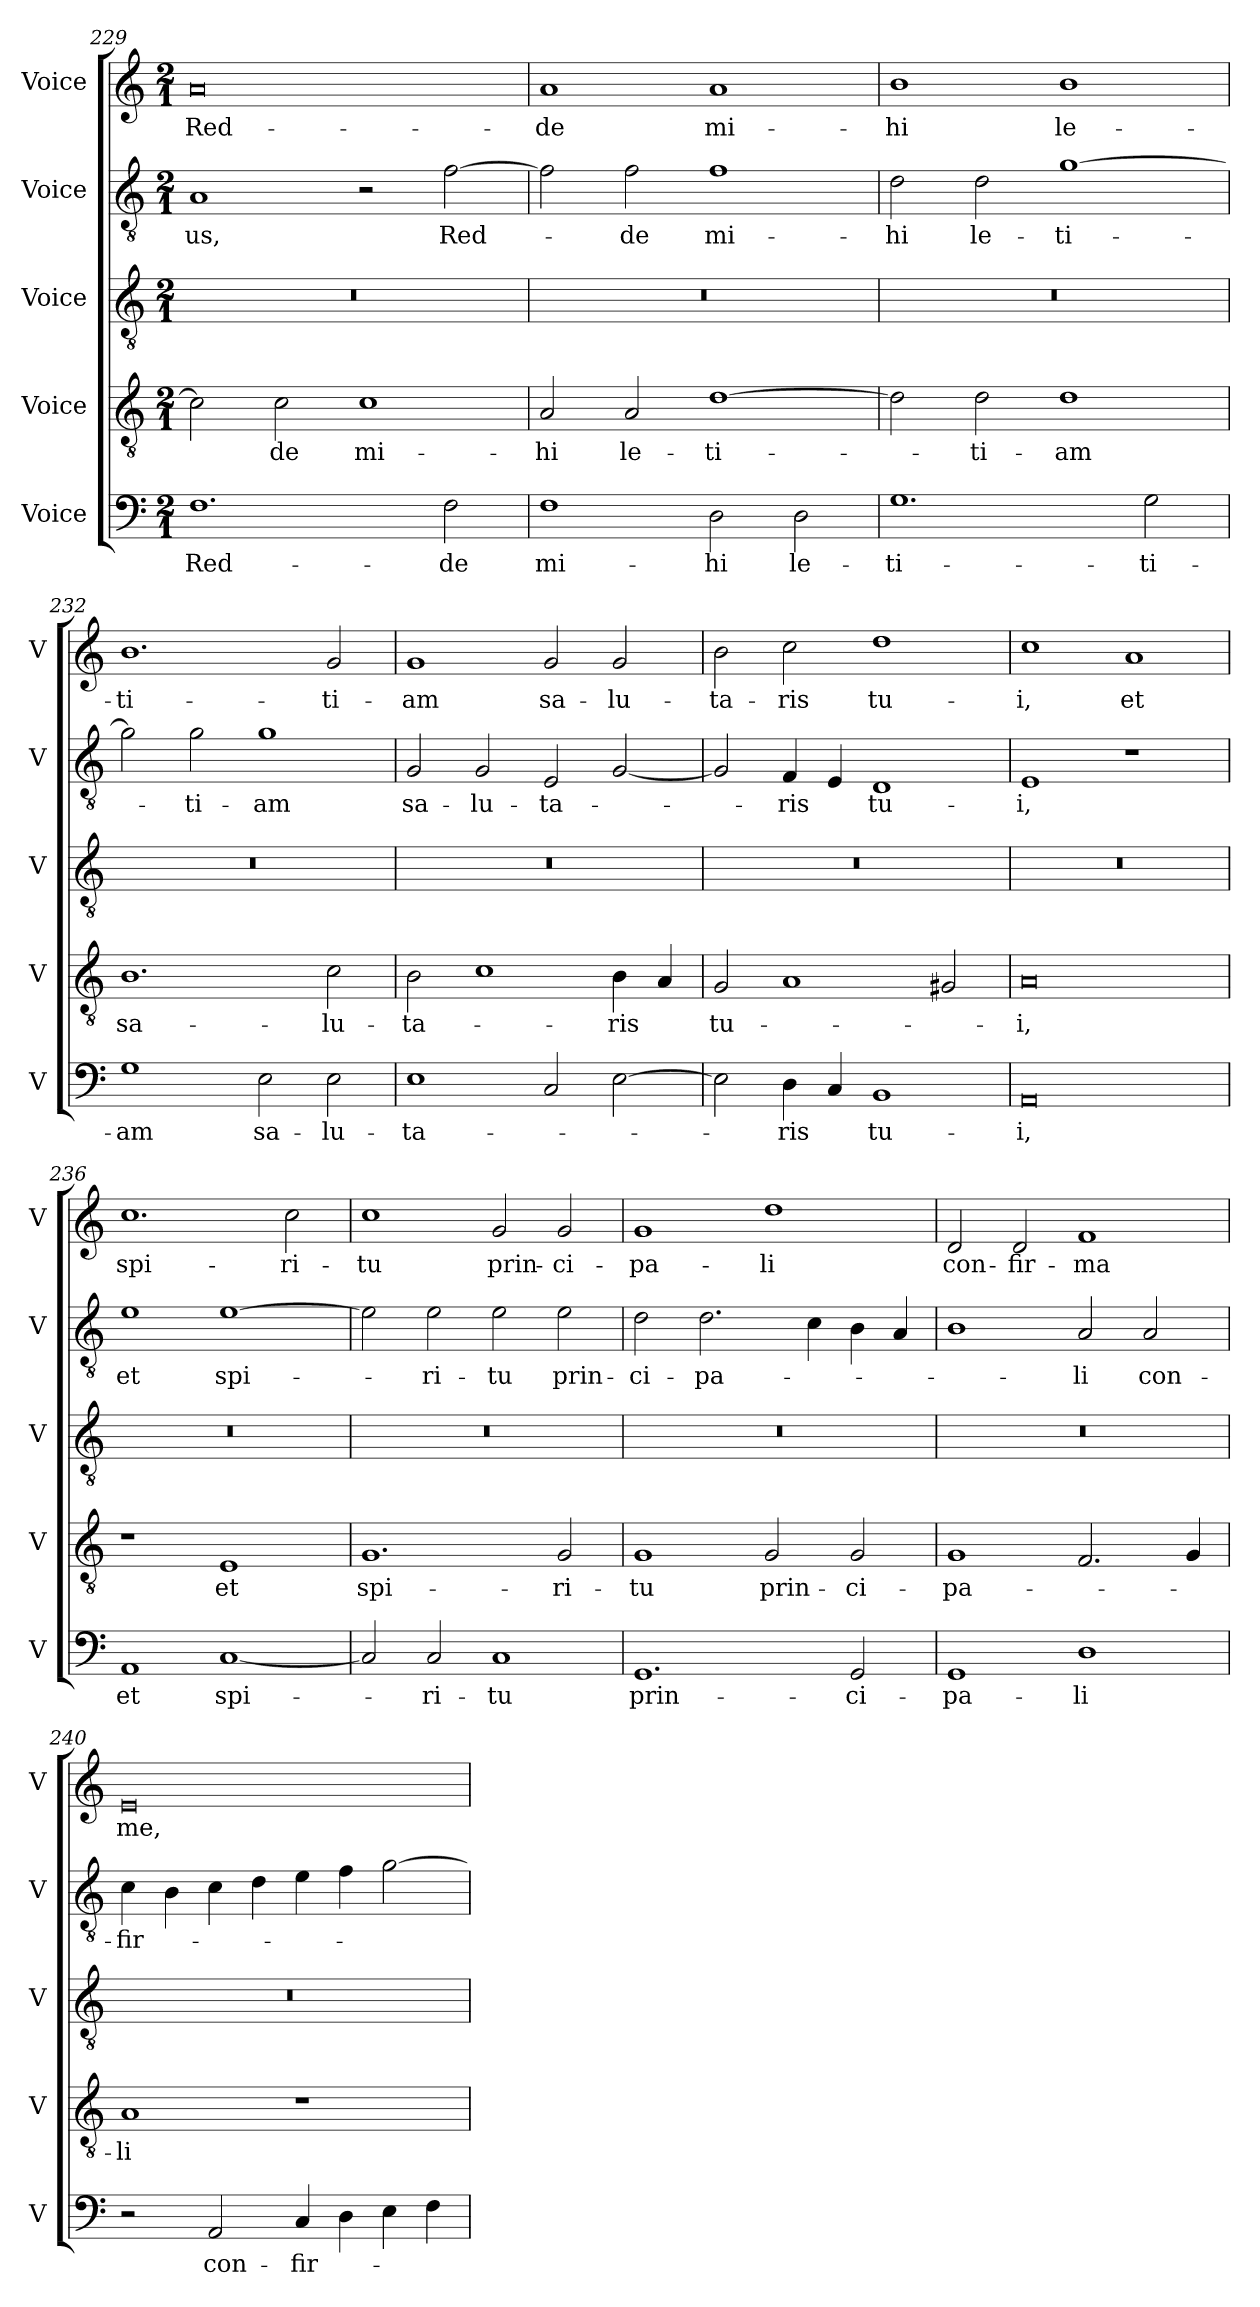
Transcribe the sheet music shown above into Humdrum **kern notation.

**kern	**text	**kern	**text	**kern	**kern	**text	**kern	**text
*part5	*part5	*part4	*part4	*part3	*part2	*part2	*part1	*part1
*staff5	*staff5	*staff4	*staff4	*staff3	*staff2	*staff2	*staff1	*staff1
*I"Voice	*	*I"Voice	*	*I"Voice	*I"Voice	*	*I"Voice	*
*I'V	*	*I'V	*	*I'V	*I'V	*	*I'V	*
*clefF4	*	*clefGv2	*	*clefGv2	*clefGv2	*	*clefG2	*
*k[]	*	*k[]	*	*k[]	*k[]	*	*k[]	*
*M2/1	*	*M2/1	*	*M2/1	*M2/1	*	*M2/1	*
=229	=229	=229	=229	=229	=229	=229	=229	=229
!	!LO:LY:b	!	!	!	!	!LO:LY:b	!	!LO:LY:b
1.F	Red-	2c\]	.	0r	1A	-us,	0a	Red-
!	!	!	!LO:LY:b	!	!	!	!	!
.	.	2c\	-de	.	.	.	.	.
!	!	!	!LO:LY:b	!	!	!	!	!
.	.	1c	mi-	.	2r	.	.	.
!	!LO:LY:b	!	!	!	!	!LO:LY:b	!	!
2F\	-de	.	.	.	[2f\	Red-	.	.
=230	=230	=230	=230	=230	=230	=230	=230	=230
!	!LO:LY:b	!	!LO:LY:b	!	!	!	!	!LO:LY:b
1F	mi-	2A/	-hi	0r	2f\]	.	1a	-de
!	!	!	!LO:LY:b	!	!	!LO:LY:b	!	!
.	.	2A/	le-	.	2f\	-de	.	.
!	!LO:LY:b	!	!LO:LY:b	!	!	!LO:LY:b	!	!LO:LY:b
2D\	-hi	[1d	-ti-	.	1f	mi-	1a	mi-
!	!LO:LY:b	!	!	!	!	!	!	!
2D\	le-	.	.	.	.	.	.	.
=231	=231	=231	=231	=231	=231	=231	=231	=231
!	!LO:LY:b	!	!	!	!	!LO:LY:b	!	!LO:LY:b
1.G	-ti-	2d\]	.	0r	2d\	-hi	1b	-hi
!	!	!	!LO:LY:b	!	!	!LO:LY:b	!	!
.	.	2d\	-ti-	.	2d\	le-	.	.
!	!	!	!LO:LY:b	!	!	!LO:LY:b	!	!LO:LY:b
.	.	1d	-am	.	[1g	-ti-	1b	le-
!	!LO:LY:b	!	!	!	!	!	!	!
2G\	-ti-	.	.	.	.	.	.	.
!!LO:PB:g=z
=232	=232	=232	=232	=232	=232	=232	=232	=232
!	!LO:LY:b	!	!LO:LY:b	!	!	!	!	!LO:LY:b
1G	-am	1.B	sa-	0r	2g\]	.	1.b	-ti-
!	!	!	!	!	!	!LO:LY:b	!	!
.	.	.	.	.	2g\	-ti-	.	.
!	!LO:LY:b	!	!	!	!	!LO:LY:b	!	!
2E\	sa-	.	.	.	1g	-am	.	.
!	!LO:LY:b	!	!LO:LY:b	!	!	!	!	!LO:LY:b
2E\	-lu-	2c\	-lu-	.	.	.	2g/	-ti-
=233	=233	=233	=233	=233	=233	=233	=233	=233
!	!LO:LY:b	!	!LO:LY:b	!	!	!LO:LY:b	!	!LO:LY:b
1E	-ta-	2B\	-ta-	0r	2G/	sa-	1g	-am
!	!	!	!	!	!	!LO:LY:b	!	!
.	.	1c	.	.	2G/	-lu-	.	.
!	!	!	!	!	!	!LO:LY:b	!	!LO:LY:b
2C/	.	.	.	.	2E/	-ta-	2g/	sa-
!	!	!	!LO:LY:b	!	!	!	!	!LO:LY:b
[2E\	.	4B\	-ris	.	[2G/	.	2g/	-lu-
.	.	4A/	.	.	.	.	.	.
=234	=234	=234	=234	=234	=234	=234	=234	=234
!	!	!	!LO:LY:b	!	!	!	!	!LO:LY:b
2E\]	.	2G/	tu-	0r	2G/]	.	2b\	-ta-
!	!LO:LY:b	!	!	!	!	!LO:LY:b	!	!LO:LY:b
4D\	-ris	1A	.	.	4F/	-ris	2cc\	-ris
4C/	.	.	.	.	4E/	.	.	.
!	!LO:LY:b	!	!	!	!	!LO:LY:b	!	!LO:LY:b
1BB	tu-	.	.	.	1D	tu-	1dd	tu-
.	.	2G#X/	.	.	.	.	.	.
=235	=235	=235	=235	=235	=235	=235	=235	=235
!	!LO:LY:b	!	!LO:LY:b	!	!	!LO:LY:b	!	!LO:LY:b
0AA	-i,	0A	-i,	0r	1E	-i,	1cc	-i,
!	!	!	!	!	!	!	!	!LO:LY:b
.	.	.	.	.	1r	.	1a	et
!!LO:LB:g=z
=236	=236	=236	=236	=236	=236	=236	=236	=236
!	!LO:LY:b	!	!	!	!	!LO:LY:b	!	!LO:LY:b
1AA	et	1r	.	0r	1e	et	1.cc	spi-
!	!LO:LY:b	!	!LO:LY:b	!	!	!LO:LY:b	!	!
[1C	spi-	1E	et	.	[1e	spi-	.	.
!	!	!	!	!	!	!	!	!LO:LY:b
.	.	.	.	.	.	.	2cc\	-ri-
=237	=237	=237	=237	=237	=237	=237	=237	=237
!	!	!	!LO:LY:b	!	!	!	!	!LO:LY:b
2C/]	.	1.G	spi-	0r	2e\]	.	1cc	-tu
!	!LO:LY:b	!	!	!	!	!LO:LY:b	!	!
2C/	-ri-	.	.	.	2e\	-ri-	.	.
!	!LO:LY:b	!	!	!	!	!LO:LY:b	!	!LO:LY:b
1C	-tu	.	.	.	2e\	-tu	2g/	prin-
!	!	!	!LO:LY:b	!	!	!LO:LY:b	!	!LO:LY:b
.	.	2G/	-ri-	.	2e\	prin-	2g/	-ci-
=238	=238	=238	=238	=238	=238	=238	=238	=238
!	!LO:LY:b	!	!LO:LY:b	!	!	!LO:LY:b	!	!LO:LY:b
1.GG	prin-	1G	-tu	0r	2d\	-ci-	1g	-pa-
!	!	!	!	!	!	!LO:LY:b	!	!
.	.	.	.	.	2.d\	-pa-	.	.
!	!	!	!LO:LY:b	!	!	!	!	!LO:LY:b
.	.	2G/	prin-	.	.	.	1dd	-li
.	.	.	.	.	4c\	.	.	.
!	!LO:LY:b	!	!LO:LY:b	!	!	!	!	!
2GG/	-ci-	2G/	-ci-	.	4B\	.	.	.
.	.	.	.	.	4A/	.	.	.
=239	=239	=239	=239	=239	=239	=239	=239	=239
!	!LO:LY:b	!	!LO:LY:b	!	!	!	!	!LO:LY:b
1GG	-pa-	1G	-pa-	0r	1B	.	2d/	con-
!	!	!	!	!	!	!	!	!LO:LY:b
.	.	.	.	.	.	.	2d/	-fir-
!	!LO:LY:b	!	!	!	!	!LO:LY:b	!	!LO:LY:b
1D	-li	2.F/	.	.	2A/	-li	1f	-ma
!	!	!	!	!	!	!LO:LY:b	!	!
.	.	.	.	.	2A/	con-	.	.
.	.	4G/	.	.	.	.	.	.
!!LO:PB:g=z
=240	=240	=240	=240	=240	=240	=240	=240	=240
!	!	!	!LO:LY:b	!	!	!LO:LY:b	!	!LO:LY:b
2r	.	1A	-li	0r	4c\	-fir-	0e	me,
.	.	.	.	.	4B\	.	.	.
!	!LO:LY:b	!	!	!	!	!	!	!
2AA/	con-	.	.	.	4c\	.	.	.
.	.	.	.	.	4d\	.	.	.
!	!LO:LY:b	!	!	!	!	!	!	!
4C/	-fir-	1r	.	.	4e\	.	.	.
4D\	.	.	.	.	4f\	.	.	.
4E\	.	.	.	.	[2g\	.	.	.
4F\	.	.	.	.	.	.	.	.
=	=	=	=	=	=	=	=	=
*-	*-	*-	*-	*-	*-	*-	*-	*-
